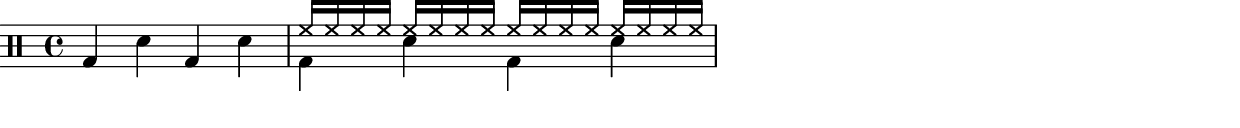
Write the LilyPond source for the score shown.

%% Generated by lilypond-book
%% Options: [exampleindent=10.16\mm,indent=0\mm,line-width=160\mm,paper-height=845.047\pt,paper-width=597.508\pt,papersize='(cons (* 597.508 pt) (* 845.047 pt))]
\include "lilypond-book-preamble.ly"


% ****************************************************************
% Start cut-&-pastable-section
% ****************************************************************

#(ly:set-option 'eps-box-padding 3.000000)



\paper {
  #(set-paper-size '(cons (* 597.508 pt) (* 845.047 pt)))
  indent = 0\mm
  line-width = 160\mm
  % offset the left padding, also add 1mm as lilypond creates cropped
  % images with a little space on the right
  line-width = #(- line-width (* mm  3.000000) (* mm 1))
}

\layout {
  
}




% ****************************************************************
% ly snippet:
% ****************************************************************
\sourcefilename "/lilypond-2.25.15/input/regression/midi-drums.ly"
\sourcefileline 0
\version "2.16.0" 
\header {
  texidoc = "Midi can create drums."
}

\score {
  \new DrumStaff <<
    \drummode {
      bd4 sn4 bd4 sn4
      <<
	{\voiceOne \repeat unfold 16 hh16 }
	\new DrumVoice { \voiceTwo bd4 sn4 bd4 sn4 }
      >> \oneVoice
    }
  >>
  \layout {}
  \midi {}
}



% ****************************************************************
% end ly snippet
% ****************************************************************
